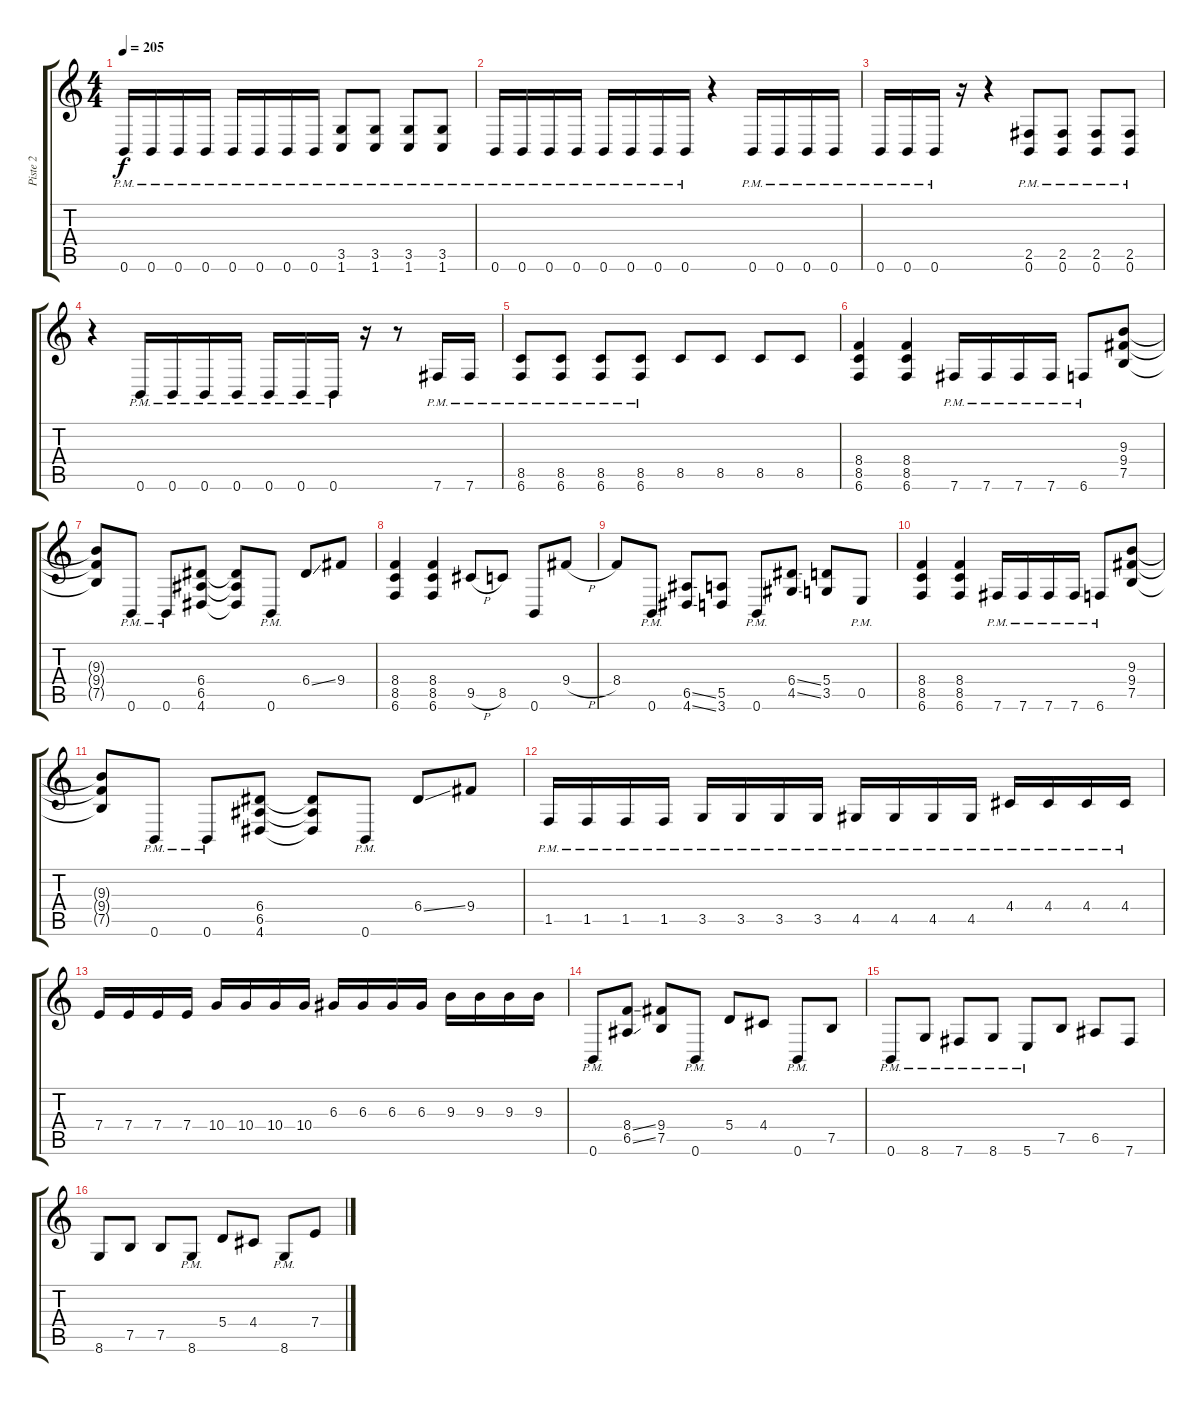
\track ("Piste 2" "Piste 2") {instrument distortionguitar}
\staff {score tabs}
\tuning (B3 Gb3 D3 A2 E2 B1) {hide}
\ts (4 4)
\tempo 205
\clef g2
\ks c
0.6{pm}.16{dy f} 0.6{pm}.16 0.6{pm}.16 0.6{pm}.16 0.6{pm}.16 0.6{pm}.16 0.6{pm}.16 0.6{pm}.16 (3.5{pm} 1.6{pm}).8 (3.5{pm} 1.6{pm}).8 (3.5{pm} 1.6{pm}).8 (3.5{pm} 1.6{pm}).8 |
0.6{pm}.16 0.6{pm}.16 0.6{pm}.16 0.6{pm}.16 0.6{pm}.16 0.6{pm}.16 0.6{pm}.16 0.6{pm}.16 r.4 0.6{pm}.16 0.6{pm}.16 0.6{pm}.16 0.6{pm}.16 |
0.6{pm}.16 0.6{pm}.16 0.6{pm}.16 r.16 r.4 (2.5{pm} 0.6{pm}).8 (2.5{pm} 0.6{pm}).8 (2.5{pm} 0.6{pm}).8 (2.5{pm} 0.6{pm}).8 |
r.4 0.6{pm}.16 0.6{pm}.16 0.6{pm}.16 0.6{pm}.16 0.6{pm}.16 0.6{pm}.16 0.6{pm}.16 r.16 r.8 7.6{pm}.16 7.6{pm}.16 |
(8.5{pm} 6.6{pm}).8 (8.5{pm} 6.6{pm}).8 (8.5{pm} 6.6{pm}).8 (8.5{pm} 6.6{pm}).8 8.5.8 8.5.8 8.5.8 8.5.8 |
(8.4 8.5 6.6).4 (8.4 8.5 6.6).4 7.6{pm}.16 7.6{pm}.16 7.6{pm}.16 7.6{pm}.16 6.6{pm}.8 (9.3 9.4 7.5).8 |
(9.3{t} 9.4{t} 7.5{t}).8 0.6{pm}.8 0.6{pm}.8 (6.4 6.5 4.6).8 (6.4{t} 6.5{t} 4.6{t}).8 0.6{pm}.8 6.4{ss}.8 9.4.8 |
(8.4 8.5 6.6).4 (8.4 8.5 6.6).4 9.5{h}.8 8.5.8 0.6.8 9.4{h}.8 |
8.4.8 0.6{pm}.8 (6.5{ss} 4.6{ss}).8 (5.5 3.6).8 0.6{pm}.8 (6.4{ss} 4.5{ss}).8 (5.4 3.5).8 0.5{pm}.8 |
(8.4 8.5 6.6).4 (8.4 8.5 6.6).4 7.6{pm}.16 7.6{pm}.16 7.6{pm}.16 7.6{pm}.16 6.6{pm}.8 (9.3 9.4 7.5).8 |
(9.3{t} 9.4{t} 7.5{t}).8 0.6{pm}.8 0.6{pm}.8 (6.4 6.5 4.6).8 (6.4{t} 6.5{t} 4.6{t}).8 0.6{pm}.8 6.4{ss}.8 9.4.8 |
1.5{pm}.16 1.5{pm}.16 1.5{pm}.16 1.5{pm}.16 3.5{pm}.16 3.5{pm}.16 3.5{pm}.16 3.5{pm}.16 4.5{pm}.16 4.5{pm}.16 4.5{pm}.16 4.5{pm}.16 4.4{pm}.16 4.4{pm}.16 4.4{pm}.16 4.4{pm}.16 |
7.4.16 7.4.16 7.4.16 7.4.16 10.4.16 10.4.16 10.4.16 10.4.16 6.3.16 6.3.16 6.3.16 6.3.16 9.3.16 9.3.16 9.3.16 9.3.16 |
0.6{pm}.8 (8.4{ss} 6.5{ss}).8 (9.4 7.5).8 0.6{pm}.8 5.4.8 4.4.8 0.6{pm}.8 7.5.8 |
0.6{pm}.8 8.6{pm}.8 7.6{pm}.8 8.6{pm}.8 5.6{pm}.8 7.5.8 6.5.8 7.6.8 |
8.6.8 7.5.8 7.5.8 8.6{pm}.8 5.4.8 4.4.8 8.6{pm}.8 7.4.8
